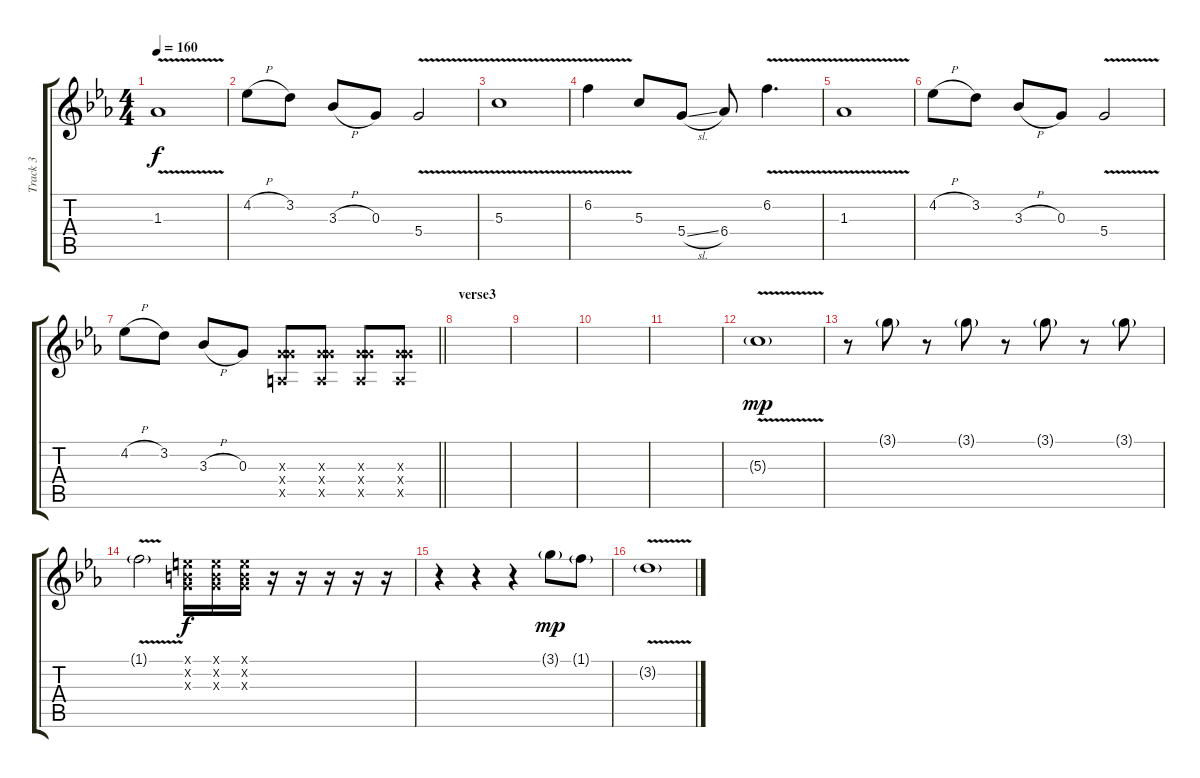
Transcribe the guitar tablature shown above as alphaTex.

\track ("Track 3" "Track 3") {instrument overdrivenguitar}
\staff {score tabs}
\tuning (E4 B3 G3 D3 A2 E2) {hide}
\ts (4 4)
\tempo 160
\clef g2
\ks cminor
1.3{v}.1{dy f} |
4.2{h}.8 3.2.8 3.3{h}.8 0.3.8 5.4{v}.2 |
5.3{v}.1 |
6.2{v}.4 5.3.8 5.4{sl}.8 6.4.8 6.2{v}.4{d} |
1.3{v}.1 |
4.2{h}.8 3.2.8 3.3{h}.8 0.3.8 5.4{v}.2 |
\barLineRight lightlight
4.2{h}.8 3.2.8 3.3{h}.8 0.3.8 (0.3{x} 5.4{x} 0.5{x}).8 (0.3{x} 5.4{x} 0.5{x}).8 (0.3{x} 5.4{x} 0.5{x}).8 (0.3{x} 5.4{x} 0.5{x}).8 |
\section ("" "verse3")
|
|
|
|
5.3{v g}.1{dy mp} |
r.8 3.1{g}.8 r.8 3.1{g}.8 r.8 3.1{g}.8 r.8 3.1{g}.8 |
1.1{v g}.2 (0.1{x} 0.2{x} 0.3{x}).16{dy f} (0.1{x} 0.2{x} 0.3{x}).16 (0.1{x} 0.2{x} 0.3{x}).16 r.16 r.16 r.16 r.16 r.16 |
r.4 r.4 r.4 3.1{g}.8{dy mp} 1.1{g}.8 |
3.2{v g}.1
